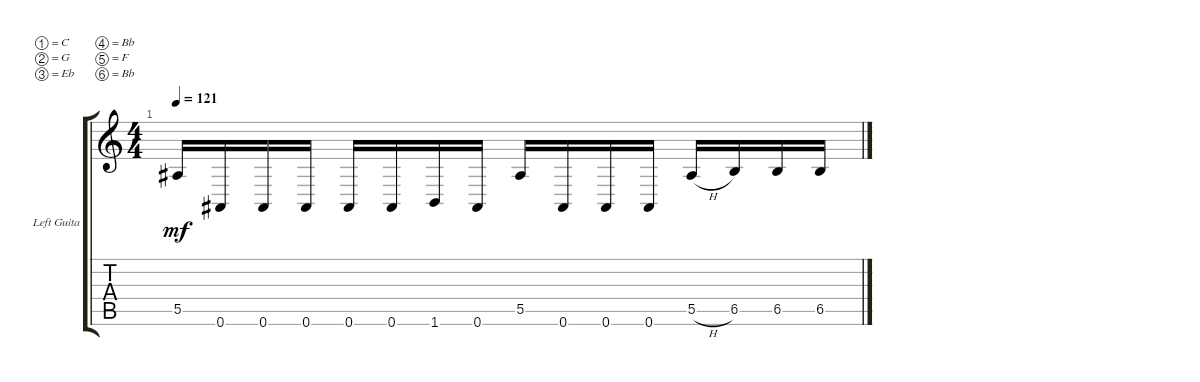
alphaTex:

\defaultSystemsLayout 4
\bracketExtendMode groupsimilarinstruments
\firstSystemTrackNameOrientation horizontal
\otherSystemsTrackNameOrientation horizontal
\track ("Left Guitar" "Left Guita") {instrument overdrivenguitar}
\staff {score tabs}
\tuning (C4 G3 Eb3 Bb2 F2 Bb1)
\ts (4 4)
\tempo 121
\clef g2
\ks c
5.5.16{dy mf} 0.6.16 0.6.16 0.6.16 0.6.16 0.6.16 1.6.16 0.6.16 5.5.16 0.6.16 0.6.16 0.6.16 5.5{h}.16 6.5.16 6.5.16 6.5.16
